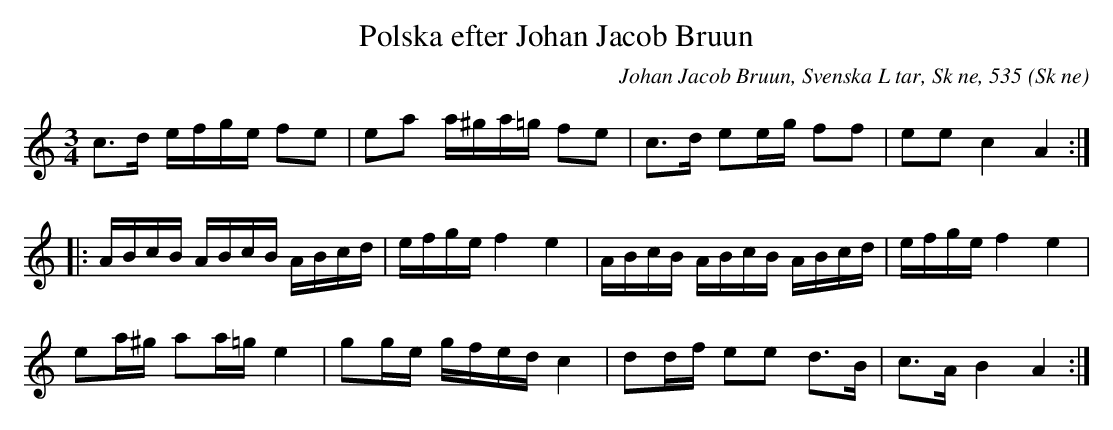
X:1
T:Polska efter Johan Jacob Bruun
C:Johan Jacob Bruun, Svenska L tar, Sk ne, 535
O:Sk ne
M:3/4
L:1/8
K:Am
c3/2d/ e/f/g/e/ fe |ea a/^g/a/=g/ fe |c3/2d/ ee/g/ ff |ee c2 A2 ::
A/B/c/B/ A/B/c/B/ A/B/c/d/ |e/f/g/e/ f2 e2 |A/B/c/B/ A/B/c/B/ A/B/c/d/ |e/f/g/e/ f2 e2 |
ea/^g/ aa/=g/ e2 |gg/e/ g/f/e/d/ c2 |dd/f/ ee d3/2B/ |c3/2A/ B2 A2 :|
